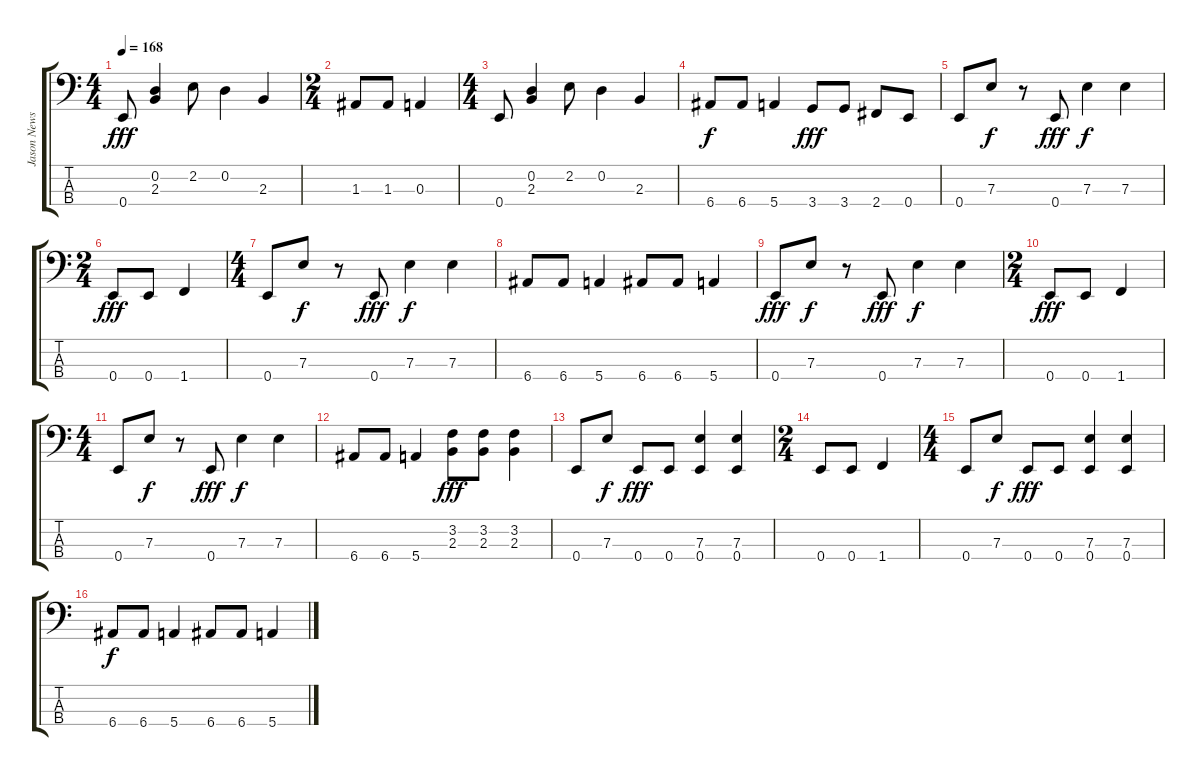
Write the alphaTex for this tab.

\track ("Jason Newsted/Cliff Burton Bass" "Jason News") {instrument electricbasspick}
\staff {score tabs}
\tuning (G2 D2 A1 E1) {hide}
\ts (4 4)
\tempo 168
\clef f4
\ks c
0.4.8{dy fff} (0.2 2.3).4 2.2.8 0.2.4 2.3.4 |
\ts (2 4)
1.3.8 1.3.8 0.3.4 |
\ts (4 4)
0.4.8 (0.2 2.3).4 2.2.8 0.2.4 2.3.4 |
6.4.8{dy f} 6.4.8 5.4.4 3.4.8{dy fff} 3.4.8 2.4.8 0.4.8 |
0.4.8 7.3.8{dy f} r.8 0.4.8{dy fff} 7.3.4{dy f} 7.3.4 |
\ts (2 4)
0.4.8{dy fff} 0.4.8 1.4.4 |
\ts (4 4)
0.4.8 7.3.8{dy f} r.8 0.4.8{dy fff} 7.3.4{dy f} 7.3.4 |
6.4.8 6.4.8 5.4.4 6.4.8 6.4.8 5.4.4 |
0.4.8{dy fff} 7.3.8{dy f} r.8 0.4.8{dy fff} 7.3.4{dy f} 7.3.4 |
\ts (2 4)
0.4.8{dy fff} 0.4.8 1.4.4 |
\ts (4 4)
0.4.8 7.3.8{dy f} r.8 0.4.8{dy fff} 7.3.4{dy f} 7.3.4 |
6.4.8 6.4.8 5.4.4 (3.2 2.3).8{dy fff} (3.2 2.3).8 (3.2 2.3).4 |
0.4.8 7.3.8{dy f} 0.4.8{dy fff} 0.4.8 (7.3 0.4).4 (7.3 0.4).4 |
\ts (2 4)
0.4.8 0.4.8 1.4.4 |
\ts (4 4)
0.4.8 7.3.8{dy f} 0.4.8{dy fff} 0.4.8 (7.3 0.4).4 (7.3 0.4).4 |
6.4.8{dy f} 6.4.8 5.4.4 6.4.8 6.4.8 5.4.4
